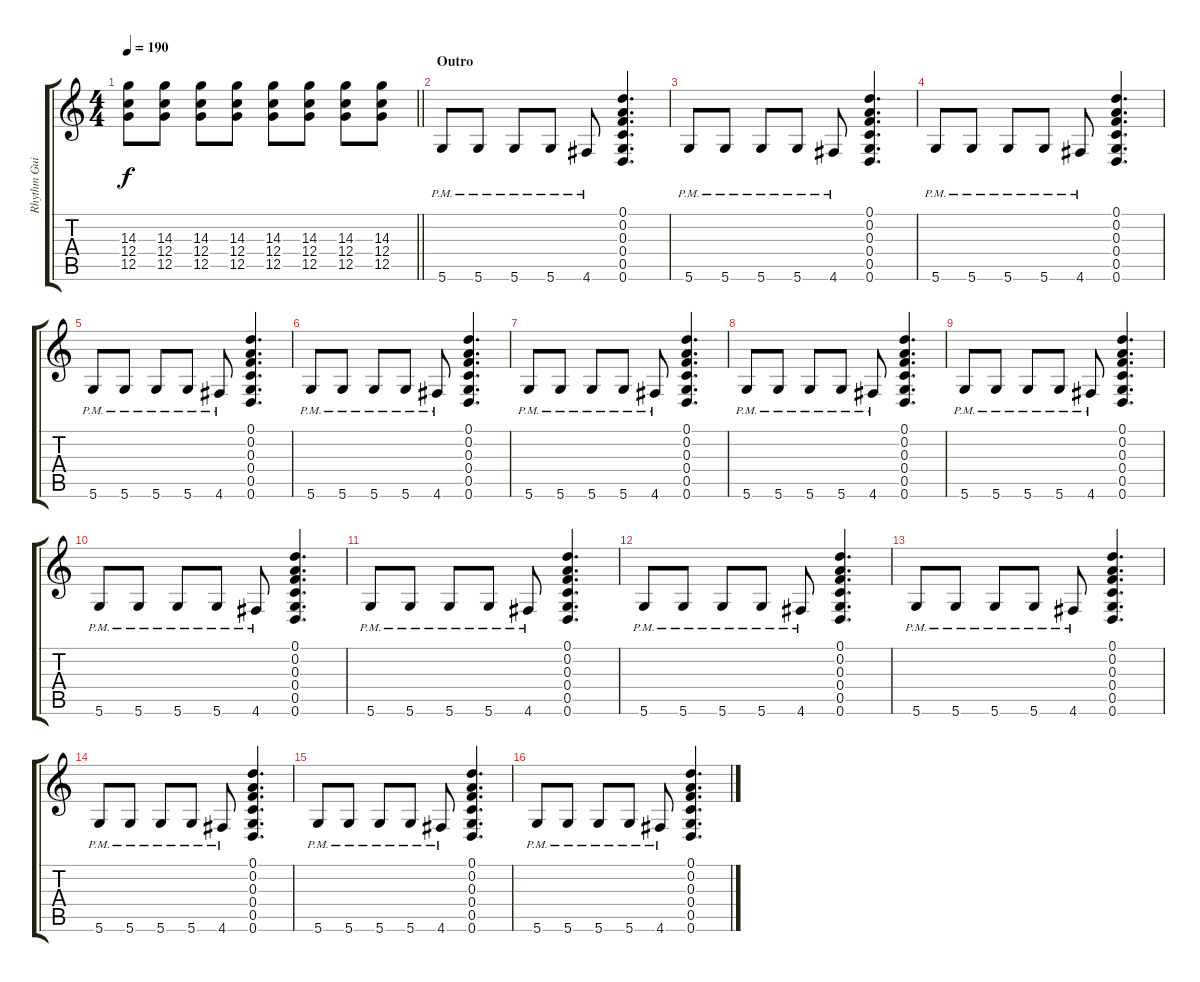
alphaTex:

\track ("Rhythm Guitar" "Rhythm Gui") {instrument distortionguitar}
\staff {score tabs}
\tuning (D4 A3 F3 C3 G2 D2) {hide}
\ts (4 4)
\tempo 190
\clef g2
\barLineRight lightlight
\ks c
(14.3 12.4 12.5).8{dy f} (14.3 12.4 12.5).8 (14.3 12.4 12.5).8 (14.3 12.4 12.5).8 (14.3 12.4 12.5).8 (14.3 12.4 12.5).8 (14.3 12.4 12.5).8 (14.3 12.4 12.5).8 |
\section ("" "Outro")
5.6{pm}.8 5.6{pm}.8 5.6{pm}.8 5.6{pm}.8 4.6{pm}.8 (0.1 0.2 0.3 0.4 0.5 0.6).4{d} |
5.6{pm}.8 5.6{pm}.8 5.6{pm}.8 5.6{pm}.8 4.6{pm}.8 (0.1 0.2 0.3 0.4 0.5 0.6).4{d} |
5.6{pm}.8 5.6{pm}.8 5.6{pm}.8 5.6{pm}.8 4.6{pm}.8 (0.1 0.2 0.3 0.4 0.5 0.6).4{d} |
5.6{pm}.8 5.6{pm}.8 5.6{pm}.8 5.6{pm}.8 4.6{pm}.8 (0.1 0.2 0.3 0.4 0.5 0.6).4{d} |
5.6{pm}.8 5.6{pm}.8 5.6{pm}.8 5.6{pm}.8 4.6{pm}.8 (0.1 0.2 0.3 0.4 0.5 0.6).4{d} |
5.6{pm}.8 5.6{pm}.8 5.6{pm}.8 5.6{pm}.8 4.6{pm}.8 (0.1 0.2 0.3 0.4 0.5 0.6).4{d} |
5.6{pm}.8 5.6{pm}.8 5.6{pm}.8 5.6{pm}.8 4.6{pm}.8 (0.1 0.2 0.3 0.4 0.5 0.6).4{d} |
5.6{pm}.8 5.6{pm}.8 5.6{pm}.8 5.6{pm}.8 4.6{pm}.8 (0.1 0.2 0.3 0.4 0.5 0.6).4{d} |
5.6{pm}.8 5.6{pm}.8 5.6{pm}.8 5.6{pm}.8 4.6{pm}.8 (0.1 0.2 0.3 0.4 0.5 0.6).4{d} |
5.6{pm}.8 5.6{pm}.8 5.6{pm}.8 5.6{pm}.8 4.6{pm}.8 (0.1 0.2 0.3 0.4 0.5 0.6).4{d} |
5.6{pm}.8 5.6{pm}.8 5.6{pm}.8 5.6{pm}.8 4.6{pm}.8 (0.1 0.2 0.3 0.4 0.5 0.6).4{d} |
5.6{pm}.8 5.6{pm}.8 5.6{pm}.8 5.6{pm}.8 4.6{pm}.8 (0.1 0.2 0.3 0.4 0.5 0.6).4{d} |
5.6{pm}.8 5.6{pm}.8 5.6{pm}.8 5.6{pm}.8 4.6{pm}.8 (0.1 0.2 0.3 0.4 0.5 0.6).4{d} |
5.6{pm}.8 5.6{pm}.8 5.6{pm}.8 5.6{pm}.8 4.6{pm}.8 (0.1 0.2 0.3 0.4 0.5 0.6).4{d} |
5.6{pm}.8 5.6{pm}.8 5.6{pm}.8 5.6{pm}.8 4.6{pm}.8 (0.1 0.2 0.3 0.4 0.5 0.6).4{d}
